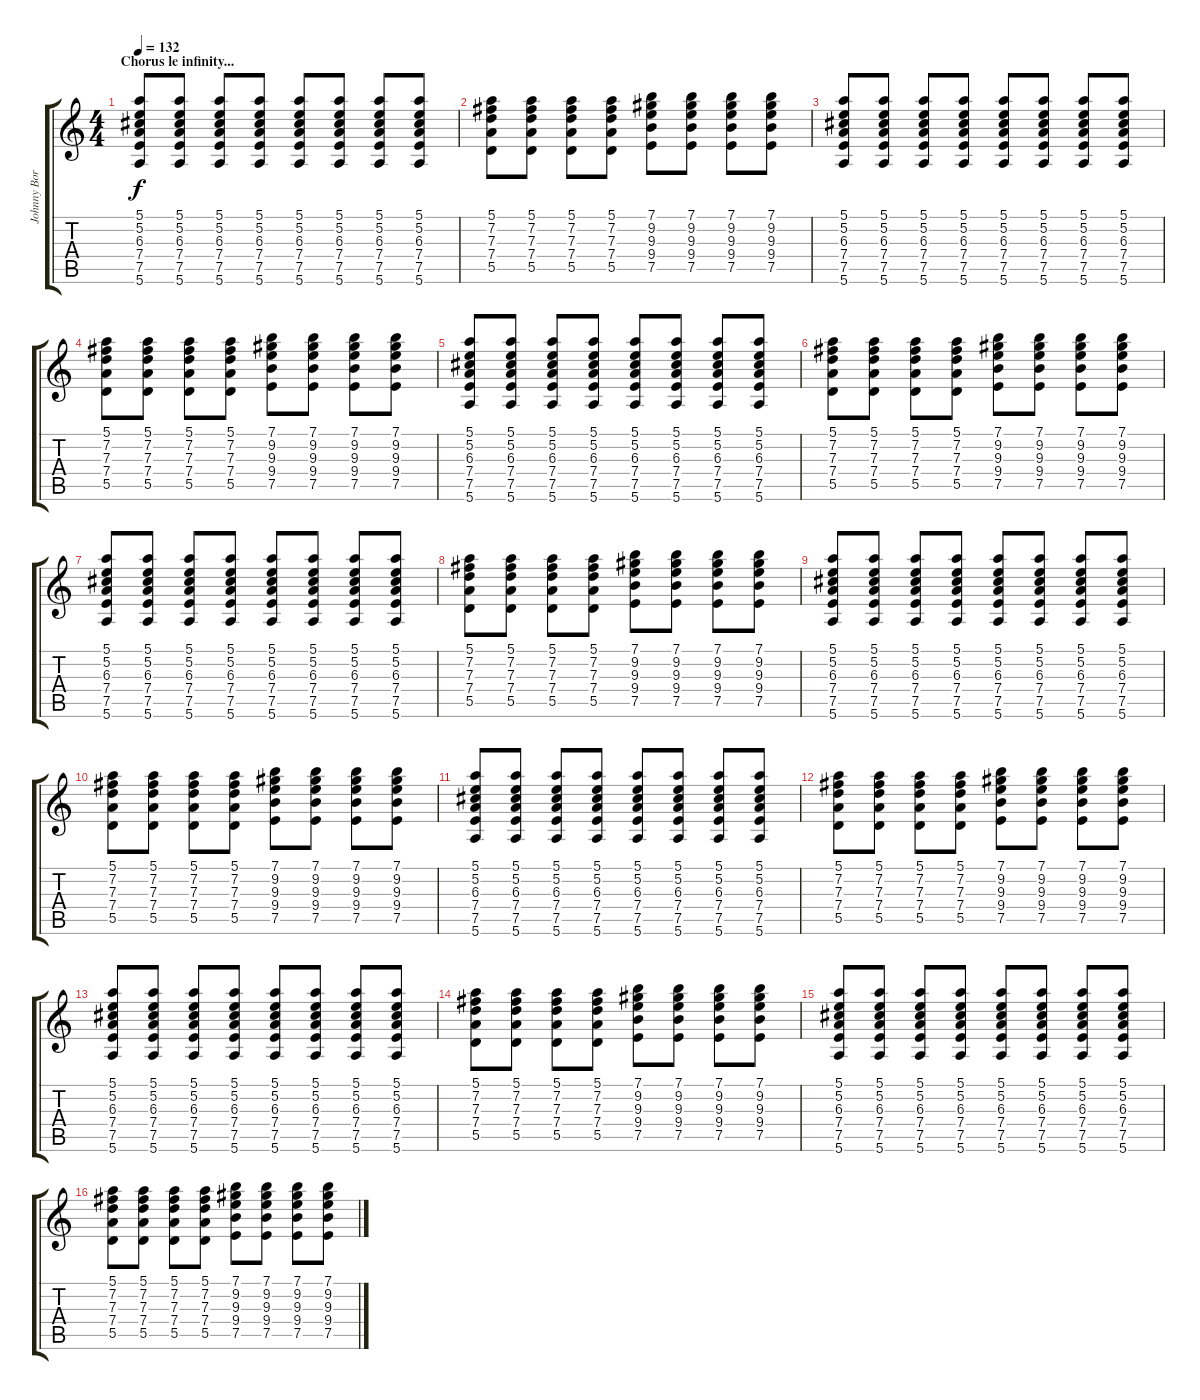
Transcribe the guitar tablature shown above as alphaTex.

\track ("Johnny Borrell" "Johnny Bor") {instrument electricguitarclean}
\staff {score tabs}
\tuning (E4 B3 G3 D3 A2 E2) {hide}
\ts (4 4)
\section ("" "Chorus le infinity...")
\tempo 132
\clef g2
\ks c
(5.1 5.2 6.3 7.4 7.5 5.6).8{dy f} (5.1 5.2 6.3 7.4 7.5 5.6).8 (5.1 5.2 6.3 7.4 7.5 5.6).8 (5.1 5.2 6.3 7.4 7.5 5.6).8 (5.1 5.2 6.3 7.4 7.5 5.6).8 (5.1 5.2 6.3 7.4 7.5 5.6).8 (5.1 5.2 6.3 7.4 7.5 5.6).8 (5.1 5.2 6.3 7.4 7.5 5.6).8 |
(5.1 7.2 7.3 7.4 5.5).8 (5.1 7.2 7.3 7.4 5.5).8 (5.1 7.2 7.3 7.4 5.5).8 (5.1 7.2 7.3 7.4 5.5).8 (7.1 9.2 9.3 9.4 7.5).8 (7.1 9.2 9.3 9.4 7.5).8 (7.1 9.2 9.3 9.4 7.5).8 (7.1 9.2 9.3 9.4 7.5).8 |
(5.1 5.2 6.3 7.4 7.5 5.6).8 (5.1 5.2 6.3 7.4 7.5 5.6).8 (5.1 5.2 6.3 7.4 7.5 5.6).8 (5.1 5.2 6.3 7.4 7.5 5.6).8 (5.1 5.2 6.3 7.4 7.5 5.6).8 (5.1 5.2 6.3 7.4 7.5 5.6).8 (5.1 5.2 6.3 7.4 7.5 5.6).8 (5.1 5.2 6.3 7.4 7.5 5.6).8 |
(5.1 7.2 7.3 7.4 5.5).8 (5.1 7.2 7.3 7.4 5.5).8 (5.1 7.2 7.3 7.4 5.5).8 (5.1 7.2 7.3 7.4 5.5).8 (7.1 9.2 9.3 9.4 7.5).8 (7.1 9.2 9.3 9.4 7.5).8 (7.1 9.2 9.3 9.4 7.5).8 (7.1 9.2 9.3 9.4 7.5).8 |
(5.1 5.2 6.3 7.4 7.5 5.6).8 (5.1 5.2 6.3 7.4 7.5 5.6).8 (5.1 5.2 6.3 7.4 7.5 5.6).8 (5.1 5.2 6.3 7.4 7.5 5.6).8 (5.1 5.2 6.3 7.4 7.5 5.6).8 (5.1 5.2 6.3 7.4 7.5 5.6).8 (5.1 5.2 6.3 7.4 7.5 5.6).8 (5.1 5.2 6.3 7.4 7.5 5.6).8 |
(5.1 7.2 7.3 7.4 5.5).8 (5.1 7.2 7.3 7.4 5.5).8 (5.1 7.2 7.3 7.4 5.5).8 (5.1 7.2 7.3 7.4 5.5).8 (7.1 9.2 9.3 9.4 7.5).8 (7.1 9.2 9.3 9.4 7.5).8 (7.1 9.2 9.3 9.4 7.5).8 (7.1 9.2 9.3 9.4 7.5).8 |
(5.1 5.2 6.3 7.4 7.5 5.6).8 (5.1 5.2 6.3 7.4 7.5 5.6).8 (5.1 5.2 6.3 7.4 7.5 5.6).8 (5.1 5.2 6.3 7.4 7.5 5.6).8 (5.1 5.2 6.3 7.4 7.5 5.6).8 (5.1 5.2 6.3 7.4 7.5 5.6).8 (5.1 5.2 6.3 7.4 7.5 5.6).8 (5.1 5.2 6.3 7.4 7.5 5.6).8 |
(5.1 7.2 7.3 7.4 5.5).8 (5.1 7.2 7.3 7.4 5.5).8 (5.1 7.2 7.3 7.4 5.5).8 (5.1 7.2 7.3 7.4 5.5).8 (7.1 9.2 9.3 9.4 7.5).8 (7.1 9.2 9.3 9.4 7.5).8 (7.1 9.2 9.3 9.4 7.5).8 (7.1 9.2 9.3 9.4 7.5).8 |
(5.1 5.2 6.3 7.4 7.5 5.6).8 (5.1 5.2 6.3 7.4 7.5 5.6).8 (5.1 5.2 6.3 7.4 7.5 5.6).8 (5.1 5.2 6.3 7.4 7.5 5.6).8 (5.1 5.2 6.3 7.4 7.5 5.6).8 (5.1 5.2 6.3 7.4 7.5 5.6).8 (5.1 5.2 6.3 7.4 7.5 5.6).8 (5.1 5.2 6.3 7.4 7.5 5.6).8 |
(5.1 7.2 7.3 7.4 5.5).8 (5.1 7.2 7.3 7.4 5.5).8 (5.1 7.2 7.3 7.4 5.5).8 (5.1 7.2 7.3 7.4 5.5).8 (7.1 9.2 9.3 9.4 7.5).8 (7.1 9.2 9.3 9.4 7.5).8 (7.1 9.2 9.3 9.4 7.5).8 (7.1 9.2 9.3 9.4 7.5).8 |
(5.1 5.2 6.3 7.4 7.5 5.6).8 (5.1 5.2 6.3 7.4 7.5 5.6).8 (5.1 5.2 6.3 7.4 7.5 5.6).8 (5.1 5.2 6.3 7.4 7.5 5.6).8 (5.1 5.2 6.3 7.4 7.5 5.6).8 (5.1 5.2 6.3 7.4 7.5 5.6).8 (5.1 5.2 6.3 7.4 7.5 5.6).8 (5.1 5.2 6.3 7.4 7.5 5.6).8 |
(5.1 7.2 7.3 7.4 5.5).8 (5.1 7.2 7.3 7.4 5.5).8 (5.1 7.2 7.3 7.4 5.5).8 (5.1 7.2 7.3 7.4 5.5).8 (7.1 9.2 9.3 9.4 7.5).8 (7.1 9.2 9.3 9.4 7.5).8 (7.1 9.2 9.3 9.4 7.5).8 (7.1 9.2 9.3 9.4 7.5).8 |
(5.1 5.2 6.3 7.4 7.5 5.6).8 (5.1 5.2 6.3 7.4 7.5 5.6).8 (5.1 5.2 6.3 7.4 7.5 5.6).8 (5.1 5.2 6.3 7.4 7.5 5.6).8 (5.1 5.2 6.3 7.4 7.5 5.6).8 (5.1 5.2 6.3 7.4 7.5 5.6).8 (5.1 5.2 6.3 7.4 7.5 5.6).8 (5.1 5.2 6.3 7.4 7.5 5.6).8 |
(5.1 7.2 7.3 7.4 5.5).8 (5.1 7.2 7.3 7.4 5.5).8 (5.1 7.2 7.3 7.4 5.5).8 (5.1 7.2 7.3 7.4 5.5).8 (7.1 9.2 9.3 9.4 7.5).8 (7.1 9.2 9.3 9.4 7.5).8 (7.1 9.2 9.3 9.4 7.5).8 (7.1 9.2 9.3 9.4 7.5).8 |
(5.1 5.2 6.3 7.4 7.5 5.6).8 (5.1 5.2 6.3 7.4 7.5 5.6).8 (5.1 5.2 6.3 7.4 7.5 5.6).8 (5.1 5.2 6.3 7.4 7.5 5.6).8 (5.1 5.2 6.3 7.4 7.5 5.6).8 (5.1 5.2 6.3 7.4 7.5 5.6).8 (5.1 5.2 6.3 7.4 7.5 5.6).8 (5.1 5.2 6.3 7.4 7.5 5.6).8 |
(5.1 7.2 7.3 7.4 5.5).8 (5.1 7.2 7.3 7.4 5.5).8 (5.1 7.2 7.3 7.4 5.5).8 (5.1 7.2 7.3 7.4 5.5).8 (7.1 9.2 9.3 9.4 7.5).8 (7.1 9.2 9.3 9.4 7.5).8 (7.1 9.2 9.3 9.4 7.5).8 (7.1 9.2 9.3 9.4 7.5).8
